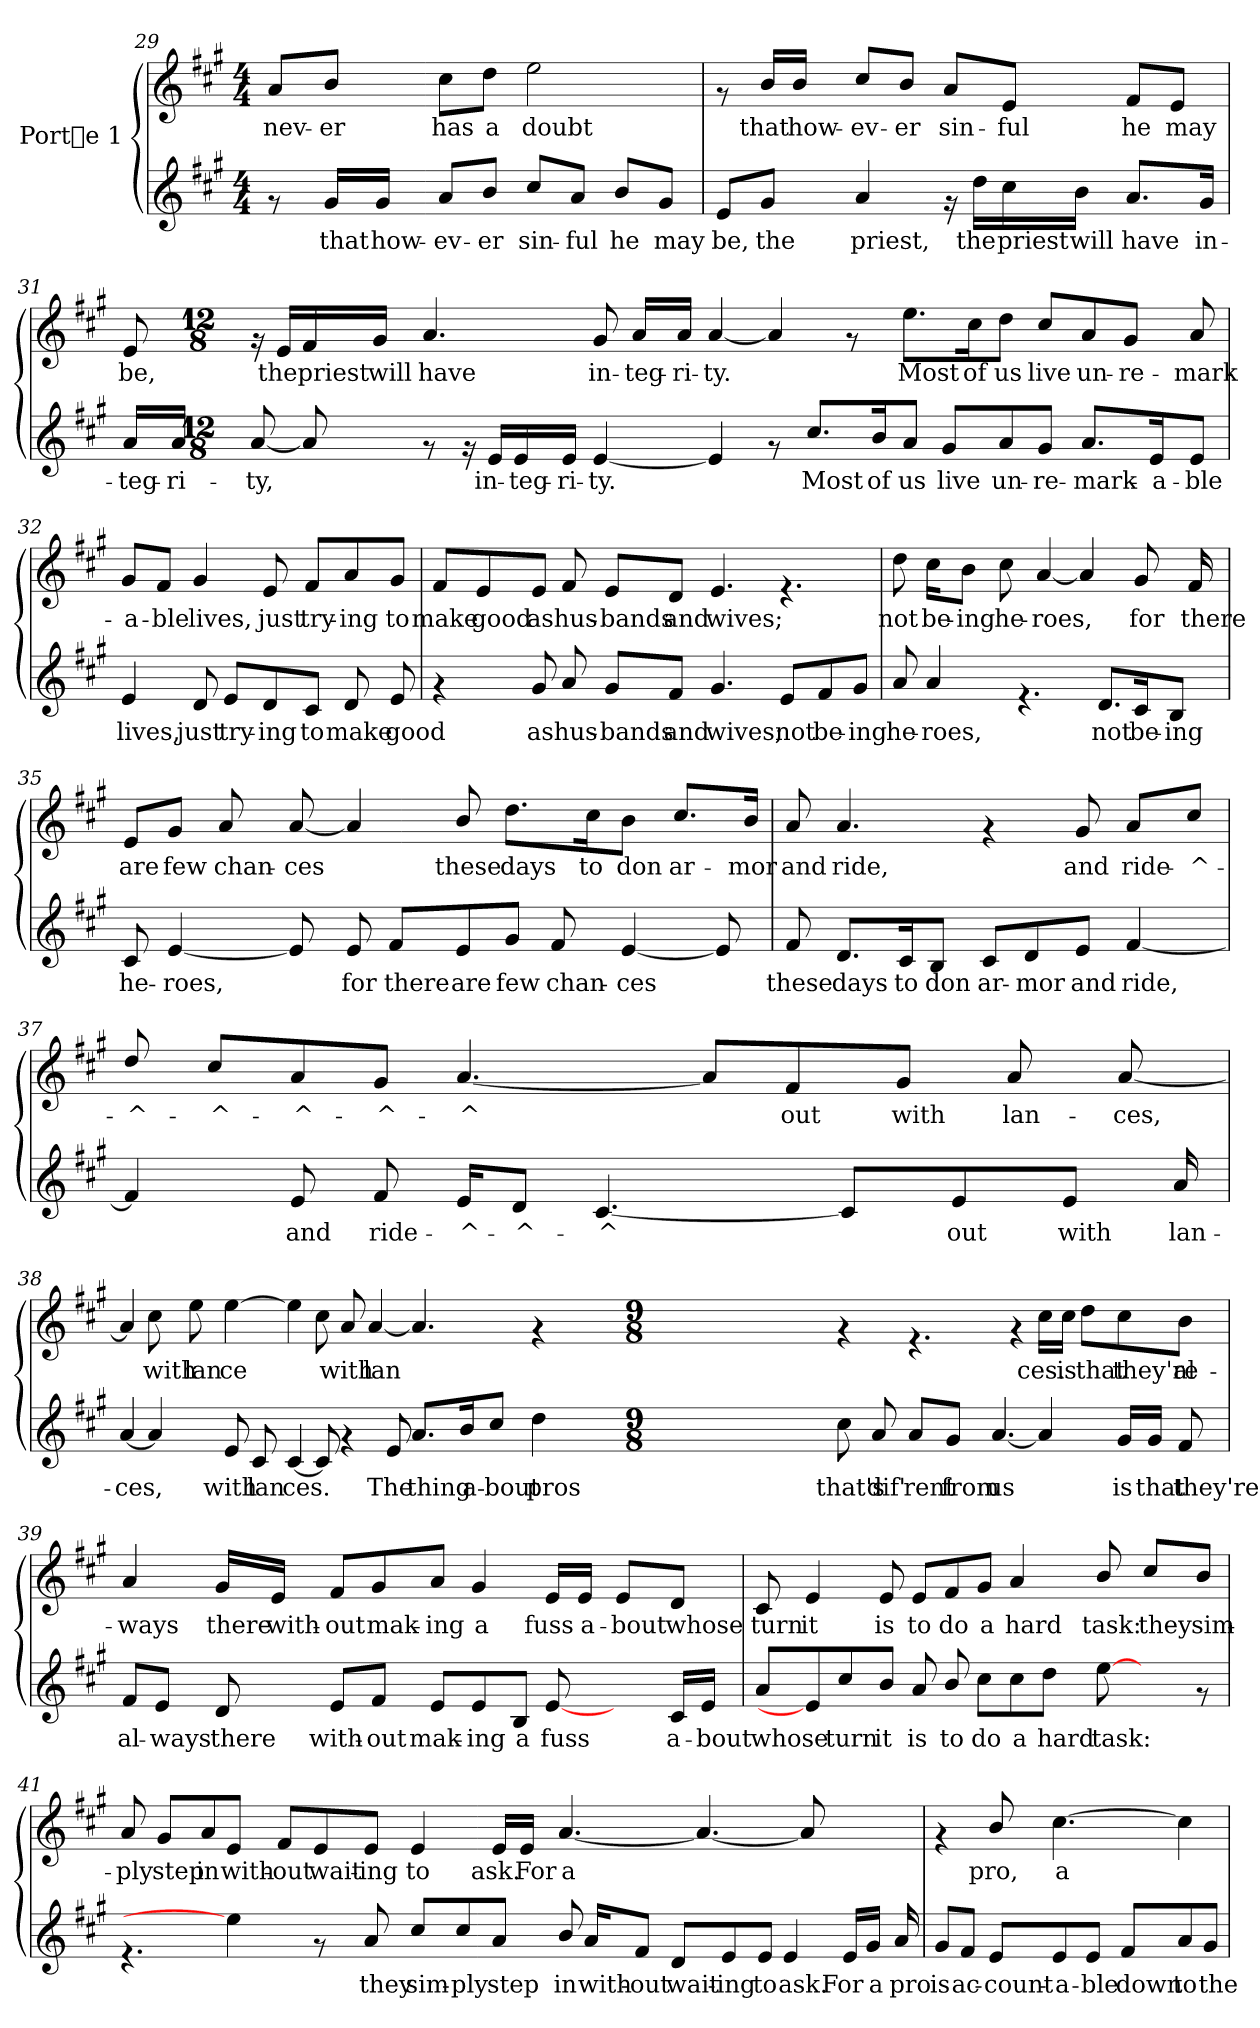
**kern	**text	**kern	**text
*part1	*part1	*part1	*part1
*staff2	*staff2	*staff1	*staff1
*I"Porte 1	*	*	*
!!LO:PB:g=z
*clefG2	*	*clefG2	*
*ITrd1c2	*	*ITrd1c2	*
*k[f#]	*	*k[f#]	*
*G:	*	*G:	*
*M4/4	*	*M4/4	*
=29	=29	=29	=29
!	!	!	!LO:LY:b:cj
8rf	.	8g/L	nev-
!	!LO:LY:b:cj	!	!LO:LY:b:cj
16f#/L	that	8a/J	-er
!	!LO:LY:b:cj	!	!
16f#/J	how-	.	.
!	!LO:LY:b:cj	!	!LO:LY:b:cj
8g/L	-ev-	8b\L	has
!	!LO:LY:b:cj	!	!LO:LY:b:cj
8a/J	-er	8cc\J	a
!	!LO:LY:b:cj	!	!LO:LY:b:cj
8b/L	sin-	2dd\	doubt
!	!LO:LY:b:cj	!	!
8g/J	-ful	.	.
!	!LO:LY:b:cj	!	!
8a/L	he	.	.
!	!LO:LY:b:cj	!	!
8f#/J	may	.	.
=30	=30	=30	=30
!	!LO:LY:b:cj	!	!
8d/L	be,	8rf	.
!	!LO:LY:b:cj	!	!LO:LY:b:cj
8f#/J	the	16a/L	that
!	!	!	!LO:LY:b:cj
.	.	16a/J	how-
!	!LO:LY:b:cj	!	!LO:LY:b:cj
4g/	priest,	8b/L	-ev-
!	!	!	!LO:LY:b:cj
.	.	8a/J	-er
!	!	!	!LO:LY:b:cj
16rf	.	8g/L	sin-
!	!LO:LY:b:cj	!	!
16cc\L	the	.	.
!	!LO:LY:b:cj	!	!LO:LY:b:cj
16b\	priest	8d/J	-ful
!	!LO:LY:b:cj	!	!
16a\J	will	.	.
!	!LO:LY:b:cj	!	!LO:LY:b:cj
8.g/L	have	8e/L	he
!	!	!	!LO:LY:b:cj
.	.	8d/J	may
!	!LO:LY:b:cj	!	!
16f#/J	in-	.	.
!!LO:LB:g=z
=31	=31	=31	=31
!	!LO:LY:b:cj	!	!LO:LY:b:cj
16g/L	-teg-	8d/	-be,
!	!LO:LY:b:cj	!	!
16g/J	-ri-	.	.
*M12/8	*	*M12/8	*
!	!LO:LY:b:cj	!	!
[<8g/	-ty,	16rf	.
!	!	!	!LO:LY:b:cj
.	.	16d/L	the
!	!LO:LY:b:cj	!	!LO:LY:b:cj
8g/]	.	16e/	priest
!	!	!	!LO:LY:b:cj
.	.	16f#/J	will
!	!	!	!LO:LY:b:cj
8rf	.	4.g/	have
16rf	.	.	.
!	!LO:LY:b:cj	!	!
16d/L	in-	.	.
!	!LO:LY:b:cj	!	!
16d/	-teg-	.	.
!	!LO:LY:b:cj	!	!
16d/J	-ri-	.	.
!	!LO:LY:b:cj	!	!LO:LY:b:cj
[<4d/	-ty.	8f#/	in-
!	!	!	!LO:LY:b:cj
.	.	16g/L	-teg-
!	!	!	!LO:LY:b:cj
.	.	16g/J	-ri-
!	!LO:LY:b:cj	!	!LO:LY:b:cj
4d/]	.	[<4g/	-ty.
!	!	!	!LO:LY:b:cj
8rf	.	4g/]	.
!	!LO:LY:b:cj	!	!
8.b/L	Most	.	.
.	.	8rf	.
!	!LO:LY:b:cj	!	!
16a/	of	.	.
!	!LO:LY:b:cj	!	!LO:LY:b:cj
8g/J	us	8.dd\L	Most
!	!LO:LY:b:cj	!	!
8f#/L	live	.	.
!	!	!	!LO:LY:b:cj
.	.	16b\	of
!	!LO:LY:b:cj	!	!LO:LY:b:cj
8g/	un-	8cc\J	us
!	!LO:LY:b:cj	!	!LO:LY:b:cj
8f#/J	-re-	8b/L	live
!	!LO:LY:b:cj	!	!LO:LY:b:cj
8.g/L	-mark-	8g/	un-
!	!	!	!LO:LY:b:cj
.	.	8f#/J	-re-
!	!LO:LY:b:cj	!	!
16d/	-a-	.	.
!	!LO:LY:b:cj	!	!LO:LY:b:cj
8d/J	-ble	8g/	-mark-
=32	=32	=32	=32
!	!LO:LY:b:cj	!	!LO:LY:b:cj
4d/	lives,	8f#/L	a-
!	!	!	!LO:LY:b:cj
.	.	8e/J	-ble
!	!LO:LY:b:cj	!	!LO:LY:b:cj
8c/	just	4f#/	lives,
!	!LO:LY:b:cj	!	!
8d/L	try-	.	.
!	!LO:LY:b:cj	!	!LO:LY:b:cj
8c/	-ing	8d/	just
!	!LO:LY:b:cj	!	!LO:LY:b:cj
8B/J	to	8e/L	try-
!	!LO:LY:b:cj	!	!LO:LY:b:cj
8c/	make	8g/	-ing
!	!LO:LY:b:cj	!	!LO:LY:b:cj
8d/	good	8f#/J	to
!!LO:LB:g=z
=33	=33	=33	=33
!	!	!	!LO:LY:b:cj
4rf	.	8e/L	make
!	!	!	!LO:LY:b:cj
.	.	8d/	good
!	!LO:LY:b:cj	!	!LO:LY:b:cj
8f#/	as	8d/J	as
!	!LO:LY:b:cj	!	!LO:LY:b:cj
8g/	hus-	8e/	hus-
!	!LO:LY:b:cj	!	!LO:LY:b:cj
8f#/L	-bands	8d/L	-bands
!	!LO:LY:b:cj	!	!LO:LY:b:cj
8e/J	and	8c/J	and
!	!LO:LY:b:cj	!	!LO:LY:b:cj
4.f#/	wives;	4.d/	wives;
!	!LO:LY:b:cj	!	!
8d/L	not	4.rf	.
!	!LO:LY:b:cj	!	!
8e/	be-	.	.
!	!LO:LY:b:cj	!	!
8f#/J	-ing	.	.
!!LO:PB:g=z
=34	=34	=34	=34
!	!LO:LY:b:cj	!	!LO:LY:b:cj
8g/	he-	8cc\	not
!	!LO:LY:b:cj	!	!LO:LY:b:cj
4g/	-roes,	16b\L	be-
!	!	!	!LO:LY:b:cj
.	.	8a\J	-ing
!	!	!	!LO:LY:b:cj
.	.	8b\	he-
4.rf	.	.	.
!	!	!	!LO:LY:b:cj
.	.	[<4g/	-roes,
!	!	!	!LO:LY:b:cj
.	.	4g/]	.
!	!LO:LY:b:cj	!	!
8.c/L	not	.	.
!	!LO:LY:b:cj	!	!LO:LY:b:cj
16B/	be-	8f#/	for
!	!LO:LY:b:cj	!	!
8A/J	-ing	.	.
!	!	!	!LO:LY:b:cj
.	.	16e/	there
!!LO:LB:g=z
=35	=35	=35	=35
!	!LO:LY:b:cj	!	!LO:LY:b:cj
8B/	he-	8d/L	are
!	!LO:LY:b:cj	!	!LO:LY:b:cj
[<4d/	-roes,	8f#/J	few
!	!	!	!LO:LY:b:cj
.	.	8g/	chan-
!	!LO:LY:b:cj	!	!LO:LY:b:cj
8d/]	.	[<8g/	-ces
!	!LO:LY:b:cj	!	!LO:LY:b:cj
8d/	for	4g/]	.
!	!LO:LY:b:cj	!	!
8e/L	there	.	.
!	!LO:LY:b:cj	!	!LO:LY:b:cj
8d/	are	8a/	these
!	!LO:LY:b:cj	!	!LO:LY:b:cj
8f#/J	few	8.cc\L	days
!	!LO:LY:b:cj	!	!
8e/	chan-	.	.
!	!	!	!LO:LY:b:cj
.	.	16b\	to
!	!LO:LY:b:cj	!	!LO:LY:b:cj
[<4d/	-ces	8a\J	don
!	!	!	!LO:LY:b:cj
.	.	8.b/L	ar-
!	!LO:LY:b:cj	!	!
8d/]	.	.	.
!	!	!	!LO:LY:b:cj
.	.	16a/J	-mor
!!LO:LB:g=z
=36	=36	=36	=36
!	!LO:LY:b:cj	!	!LO:LY:b:cj
8e/	-these	8g/	and
!	!LO:LY:b:cj	!	!LO:LY:b:cj
8.c/L	days	4.g/	ride,
!	!LO:LY:b:cj	!	!
16B/	to	.	.
!	!LO:LY:b:cj	!	!
8A/J	don	.	.
!	!LO:LY:b:cj	!	!
8B/L	ar-	4rf	.
!	!LO:LY:b:cj	!	!
8c/	-mor	.	.
!	!LO:LY:b:cj	!	!LO:LY:b:cj
8d/J	and	8f#/	and
!	!LO:LY:b:cj	!	!LO:LY:b:cj
[<4e/	ride,	8g/L	ride-
!	!	!	!LO:LY:b:cj
.	.	8b/J	-^-
=37	=37	=37	=37
!	!LO:LY:b:cj	!	!LO:LY:b:cj
4e/]	.	8cc/	^-
!	!	!	!LO:LY:b:cj
.	.	8b/L	-^-
!	!LO:LY:b:cj	!	!LO:LY:b:cj
8d/	and	8g/	-^-
!	!LO:LY:b:cj	!	!LO:LY:b:cj
8e/	ride-	8f#/J	-^-
!	!LO:LY:b:cj	!	!LO:LY:b:cj
16d/L	-^-	[<4.g/	-^
!	!LO:LY:b:cj	!	!
8c/J	-^-	.	.
!	!LO:LY:b:cj	!	!
[<4.B/	-^	.	.
!	!	!	!LO:LY:b:cj
.	.	8g/L]	.
!	!	!	!LO:LY:b:cj
.	.	8e/	out
!	!LO:LY:b:cj	!	!
8B/L]	.	.	.
!	!	!	!LO:LY:b:cj
.	.	8f#/J	with
!	!LO:LY:b:cj	!	!
8d/	out	.	.
!	!	!	!LO:LY:b:cj
.	.	8g/	lan-
!	!LO:LY:b:cj	!	!
8d/J	with	.	.
!	!	!	!LO:LY:b:cj
.	.	[<8g/	-ces,
!	!LO:LY:b:cj	!	!
16g/	lan-	.	.
!!LO:LB:g=z
=38	=38	=38	=38
!	!LO:LY:b:cj	!	!LO:LY:b:cj
[<4g/	-ces,	4g/]	-
!	!LO:LY:b:cj	!	!LO:LY:b:cj
4g/]	.	8b\	with
!	!	!	!LO:LY:b:cj
.	.	8dd\	lan-
!	!LO:LY:a:cj	!	!LO:LY:a:cj
8d/	with	[>4dd\	-ce
!	!LO:LY:a:cj	!	!
8B/	lan-	.	.
!	!LO:LY:a:cj	!	!LO:LY:a:cj
[<4B/	-ces.	4dd\]	.
!	!LO:LY:a:cj	!	!LO:LY:a:cj
8B/]	.	8b\	.
!	!	!	!LO:LY:a:cj
4rf	.	8g/	with
!	!	!	!LO:LY:a:cj
.	.	[<4g/	lan-
!	!LO:LY:a:cj	!	!
8d/	The	.	.
!	!LO:LY:a:cj	!	!LO:LY:a:cj
8.g/L	thing	4.g/]	--
!	!LO:LY:a:cj	!	!
16a/	a-	.	.
!	!LO:LY:a:cj	!	!
8b/J	-bout	.	.
!	!LO:LY:a:cj	!	!
4cc\	pros	4rf	.
*M9/8	*	*M9/8	*
!	!LO:LY:a:cj	!	!
8b\	that's	4rf	.
!	!LO:LY:a:cj	!	!
8g/	dif'-	.	.
!	!LO:LY:a:cj	!	!
8g/L	-rent	4.rf	.
!	!LO:LY:a:cj	!	!
8f#/J	from	.	.
!	!LO:LY:a:cj	!	!
[<4.g/	us	.	.
.	.	4rf	.
!	!LO:LY:a:cj	!	!LO:LY:a:cj
4g/]	.	16b\L	-ces.
!	!	!	!LO:LY:a:cj
.	.	16b\J	is
!	!	!	!LO:LY:a:cj
.	.	8cc\L	that
!	!LO:LY:a:cj	!	!LO:LY:a:cj
16f#/L	is	8b\	they're
!	!LO:LY:a:cj	!	!
16f#/J	that	.	.
!	!LO:LY:a:cj	!	!LO:LY:a:cj
8e/	they're	8a\J	al-
!!LO:LB:g=z
=39	=39	=39	=39
!	!LO:LY:b:cj	!	!LO:LY:b:cj
8e/L	al-	4g/	ways
!	!LO:LY:b:cj	!	!
8d/J	-ways	.	.
!	!LO:LY:b:cj	!	!LO:LY:b:cj
8c/	there	16f#/L	there
!	!	!	!LO:LY:b:cj
.	.	16d/J	with-
!	!LO:LY:b:cj	!	!LO:LY:b:cj
8d/L	with-	8e/L	-out
!	!LO:LY:b:cj	!	!LO:LY:b:cj
8e/J	-out	8f#/	mak-
!	!LO:LY:b:cj	!	!LO:LY:b:cj
8d/L	mak-	8g/J	-ing
!	!LO:LY:b:cj	!	!LO:LY:b:cj
8d/	-ing	4f#/	a
!	!LO:LY:b:cj	!	!
8A/J	a	.	.
!	!LO:LY:b:cj	!	!LO:LY:b:cj
[8d/	fuss	16d/L	fuss
!	!	!	!LO:LY:b:cj
.	.	16d/J	a-
!	!	!	!LO:LY:b:cj
8ryy	.	8d/L	-bout
!	!LO:LY:b:cj	!	!LO:LY:b:cj
16B/L	a-	8c/J	whose
!	!LO:LY:b:cj	!	!
16d/J	-bout	.	.
!!LO:PB:g=z
=40	=40	=40	=40
!	!LO:LY:b:cj	!	!LO:LY:b:cj
8g/L	-whose	8B/	turn
!	!	!	!LO:LY:b:cj
8d/]	.	4d/	it
!	!LO:LY:b:cj	!	!
8b/	turn	.	.
!	!LO:LY:b:cj	!	!LO:LY:b:cj
8a/J	it	8d/	is
!	!LO:LY:b:cj	!	!LO:LY:b:cj
8g/	is	8d/L	to
!	!LO:LY:b:cj	!	!LO:LY:b:cj
8a/	to	8e/	do
!	!LO:LY:b:cj	!	!LO:LY:b:cj
8b\L	do	8f#/J	a
!	!LO:LY:b:cj	!	!LO:LY:b:cj
8b\	a	4g/	hard
!	!LO:LY:b:cj	!	!
8cc\J	hard	.	.
!	!LO:LY:b:cj	!	!LO:LY:b:cj
[8dd\	task:	8a/	task:
!	!	!	!LO:LY:b:cj
8ryy	.	8b/L	they
!	!	!	!LO:LY:b:cj
8rf	.	8a/J	sim-
!!LO:LB:g=z
=41	=41	=41	=41
!	!	!	!LO:LY:b:cj
4.rf	.	8g/	ply
!	!	!	!LO:LY:b:cj
.	.	8f#/L	step
!	!	!	!LO:LY:b:cj
.	.	8g/	in
!	!	!	!LO:LY:b:cj
4dd\]	.	8d/J	with-
!	!	!	!LO:LY:b:cj
.	.	8e/L	-out
!	!	!	!LO:LY:b:cj
8rf	.	8d/	wait-
!	!LO:LY:b:cj	!	!LO:LY:b:cj
8g/	they	8d/J	-ing
!	!LO:LY:b:cj	!	!LO:LY:b:cj
8b/L	sim-	4d/	to
!	!LO:LY:b:cj	!	!
8b/	-ply	.	.
!	!LO:LY:b:cj	!	!LO:LY:b:cj
8g/J	step	16d/L	ask.
!	!	!	!LO:LY:b:cj
.	.	16d/J	For
!	!LO:LY:b:cj	!	!LO:LY:b:cj
8a/	in	[<4.g/	a
!	!LO:LY:b:cj	!	!
16g/L	with-	.	.
!	!LO:LY:b:cj	!	!
8e/J	-out	.	.
!	!LO:LY:b:cj	!	!
8c/L	wait-	.	.
!	!	!	!LO:LY:b:cj
.	.	4.g/_<	.
!	!LO:LY:b:cj	!	!
8d/	-ing	.	.
!	!LO:LY:b:cj	!	!
8d/J	to	.	.
!	!LO:LY:b:cj	!	!
4d/	ask.	.	.
!	!	!	!LO:LY:b:cj
.	.	8g/]	.
.	.	4ryy	.
!	!LO:LY:b:cj	!	!
16d/L	For	.	.
!	!LO:LY:b:cj	!	!
16f#/J	a	.	.
!	!LO:LY:b:cj	!	!
16g/	pro	.	.
=42	=42	=42	=42
!	!LO:LY:b:cj	!	!
8f#/L	is	4rf	.
!	!LO:LY:b:cj	!	!
8e/J	ac-	.	.
!	!LO:LY:b:cj	!	!LO:LY:b:cj
8d/L	-count-	8a/	pro,
!	!LO:LY:b:cj	!	!LO:LY:b:cj
8d/	-a-	[>4.b\	a
!	!LO:LY:b:cj	!	!
8d/J	-ble	.	.
!	!LO:LY:b:cj	!	!
8e/L	down	.	.
!	!LO:LY:b:cj	!	!LO:LY:b:cj
8g/	to	4b\]	.
!	!LO:LY:b:cj	!	!
8f#/J	the	.	.
=	=	=	=
*-	*-	*-	*-
